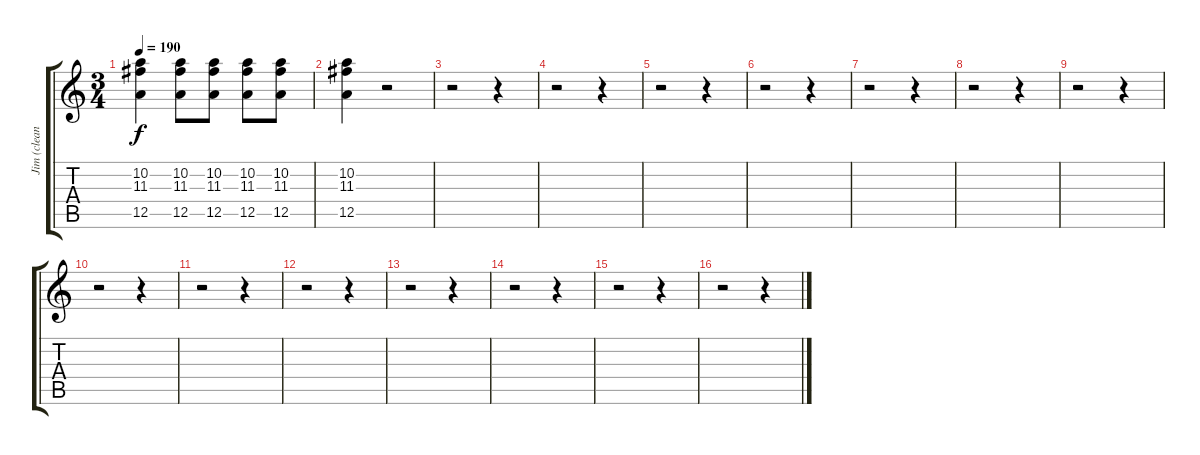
\track ("Jim (clean)" "Jim (clean") {instrument electricguitarjazz}
\staff {score tabs}
\tuning (E4 B3 G3 D3 A2 E2) {hide}
\ts (3 4)
\tempo 190
\clef g2
\ks c
(10.2 11.3 12.5).4{dy f} (10.2 11.3 12.5).8 (10.2 11.3 12.5).8 (10.2 11.3 12.5).8 (10.2 11.3 12.5).8 |
(10.2 11.3 12.5).4 r.2 |
r.2 r.4 |
r.2 r.4 |
r.2 r.4 |
r.2 r.4 |
r.2 r.4 |
r.2 r.4 |
r.2 r.4 |
r.2 r.4 |
r.2 r.4 |
r.2 r.4 |
r.2 r.4 |
r.2 r.4 |
r.2 r.4 |
r.2 r.4
